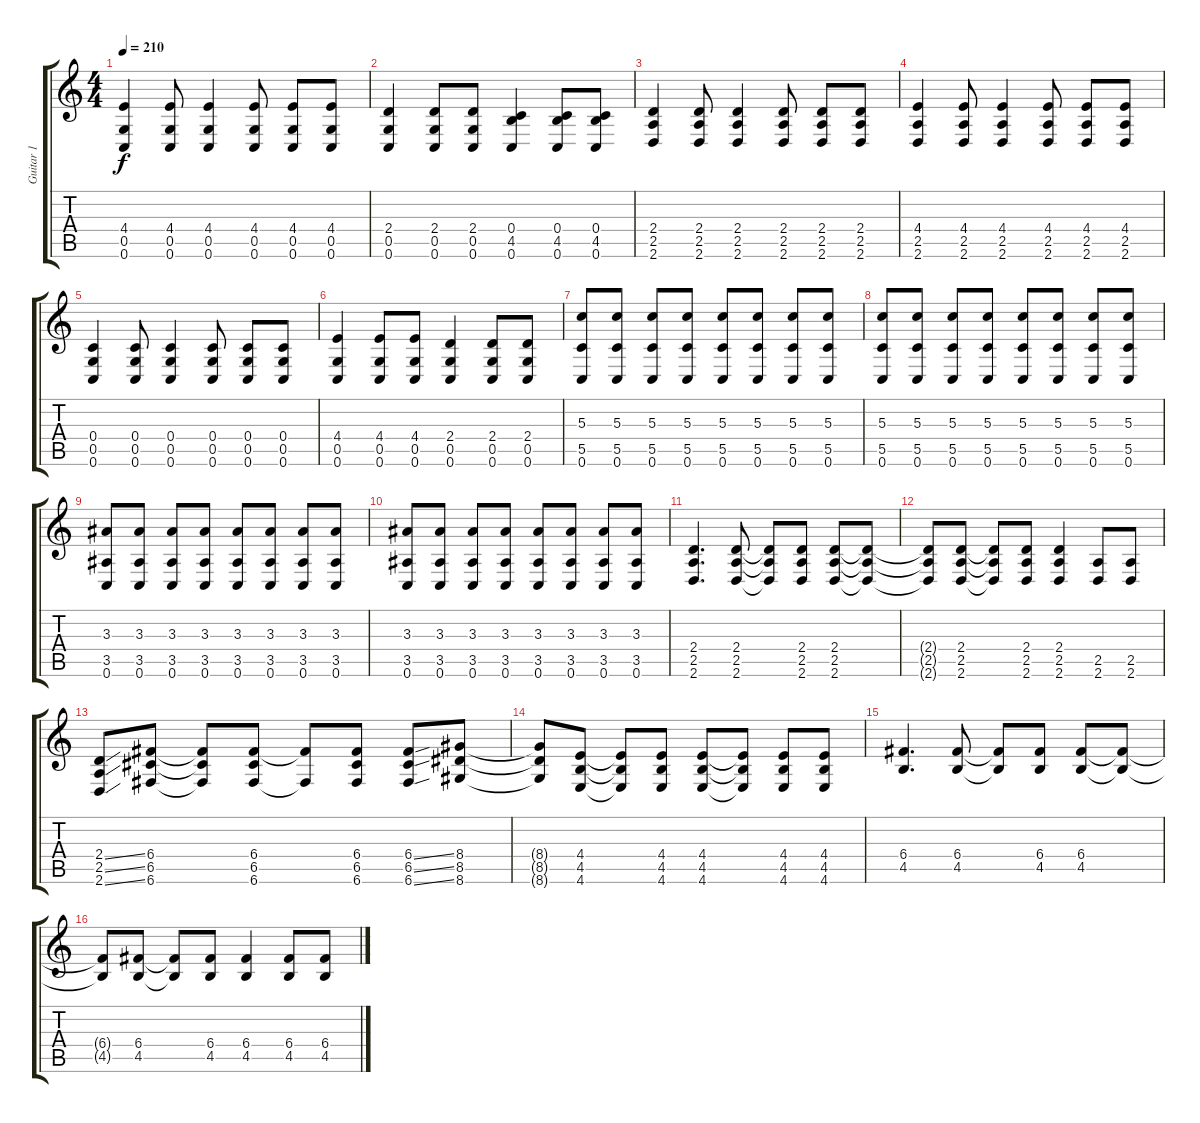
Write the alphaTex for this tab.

\track ("Guitar 1" "Guitar 1") {instrument distortionguitar}
\staff {score tabs}
\tuning (E4 C4 G3 C3 G2 C2) {hide}
\ts (4 4)
\tempo 210
\clef g2
\ks c
(4.4 0.5 0.6).4{dy f} (4.4 0.5 0.6).8 (4.4 0.5 0.6).4 (4.4 0.5 0.6).8 (4.4 0.5 0.6).8 (4.4 0.5 0.6).8 |
(2.4 0.5 0.6).4 (2.4 0.5 0.6).8 (2.4 0.5 0.6).8 (0.4 4.5 0.6).4 (0.4 4.5 0.6).8 (0.4 4.5 0.6).8 |
(2.4 2.5 2.6).4 (2.4 2.5 2.6).8 (2.4 2.5 2.6).4 (2.4 2.5 2.6).8 (2.4 2.5 2.6).8 (2.4 2.5 2.6).8 |
(4.4 2.5 2.6).4 (4.4 2.5 2.6).8 (4.4 2.5 2.6).4 (4.4 2.5 2.6).8 (4.4 2.5 2.6).8 (4.4 2.5 2.6).8 |
(0.4 0.5 0.6).4 (0.4 0.5 0.6).8 (0.4 0.5 0.6).4 (0.4 0.5 0.6).8 (0.4 0.5 0.6).8 (0.4 0.5 0.6).8 |
(4.4 0.5 0.6).4 (4.4 0.5 0.6).8 (4.4 0.5 0.6).8 (2.4 0.5 0.6).4 (2.4 0.5 0.6).8 (2.4 0.5 0.6).8 |
(5.3 5.5 0.6).8 (5.3 5.5 0.6).8 (5.3 5.5 0.6).8 (5.3 5.5 0.6).8 (5.3 5.5 0.6).8 (5.3 5.5 0.6).8 (5.3 5.5 0.6).8 (5.3 5.5 0.6).8 |
(5.3 5.5 0.6).8 (5.3 5.5 0.6).8 (5.3 5.5 0.6).8 (5.3 5.5 0.6).8 (5.3 5.5 0.6).8 (5.3 5.5 0.6).8 (5.3 5.5 0.6).8 (5.3 5.5 0.6).8 |
(3.3 3.5 0.6).8 (3.3 3.5 0.6).8 (3.3 3.5 0.6).8 (3.3 3.5 0.6).8 (3.3 3.5 0.6).8 (3.3 3.5 0.6).8 (3.3 3.5 0.6).8 (3.3 3.5 0.6).8 |
(3.3 3.5 0.6).8 (3.3 3.5 0.6).8 (3.3 3.5 0.6).8 (3.3 3.5 0.6).8 (3.3 3.5 0.6).8 (3.3 3.5 0.6).8 (3.3 3.5 0.6).8 (3.3 3.5 0.6).8 |
(2.4 2.5 2.6).4{d} (2.4 2.5 2.6).8 (2.4{t} 2.5{t} 2.6{t}).8 (2.4 2.5 2.6).8 (2.4 2.5 2.6).8 (2.4{t} 2.5{t} 2.6{t}).8 |
(2.4{t} 2.5{t} 2.6{t}).8 (2.4 2.5 2.6).8 (2.4{t} 2.5{t} 2.6{t}).8 (2.4 2.5 2.6).8 (2.4 2.5 2.6).4 (2.5 2.6).8 (2.5 2.6).8 |
(2.4{ss} 2.5{ss} 2.6{ss}).8 (6.4 6.5 6.6).8 (6.4{t} 6.5{t} 6.6{t}).8 (6.4 6.5 6.6).8 (6.4{t} 6.6{t}).8 (6.4 6.5 6.6).8 (6.4{ss} 6.5{ss} 6.6{ss}).8 (8.4 8.5 8.6).8 |
(8.4{t} 8.5{t} 8.6{t}).8 (4.4 4.5 4.6).8 (4.4{t} 4.5{t} 4.6{t}).8 (4.4 4.5 4.6).8 (4.4 4.5 4.6).8 (4.4{t} 4.5{t} 4.6{t}).8 (4.4 4.5 4.6).8 (4.4 4.5 4.6).8 |
(6.4 4.5).4{d} (6.4 4.5).8 (6.4{t} 4.5{t}).8 (6.4 4.5).8 (6.4 4.5).8 (6.4{t} 4.5{t}).8 |
(6.4{t} 4.5{t}).8 (6.4 4.5).8 (6.4{t} 4.5{t}).8 (6.4 4.5).8 (6.4 4.5).4 (6.4 4.5).8 (6.4 4.5).8
